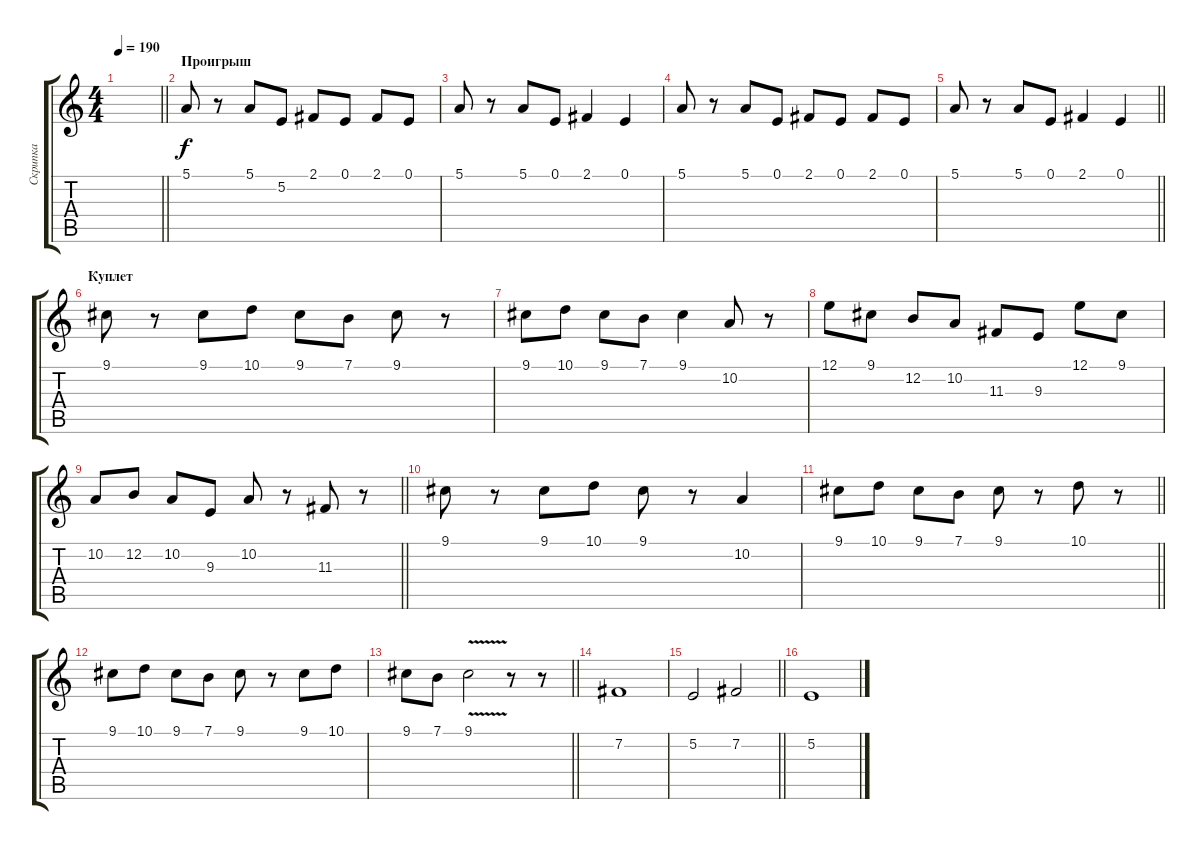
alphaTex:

\track ("Скрипка" "Скрипка") {instrument violin}
\staff {score tabs}
\tuning (E4 B3 G3 D3 A2 E2) {hide}
\ts (4 4)
\tempo 190
\clef g2
\barLineRight lightlight
\ks c
|
\section ("" "Проигрыш")
5.1.8 r.8 5.1.8 5.2.8 2.1.8 0.1.8 2.1.8 0.1.8 |
5.1.8 r.8 5.1.8 0.1.8 2.1.4 0.1.4 |
5.1.8 r.8 5.1.8 0.1.8 2.1.8 0.1.8 2.1.8 0.1.8 |
\barLineRight lightlight
5.1.8 r.8 5.1.8 0.1.8 2.1.4 0.1.4 |
\section ("" "Куплет")
9.1.8 r.8 9.1.8 10.1.8 9.1.8 7.1.8 9.1.8 r.8 |
9.1.8 10.1.8 9.1.8 7.1.8 9.1.4 10.2.8 r.8 |
12.1.8 9.1.8 12.2.8 10.2.8 11.3.8 9.3.8 12.1.8 9.1.8 |
\barLineRight lightlight
10.2.8 12.2.8 10.2.8 9.3.8 10.2.8 r.8 11.3.8 r.8 |
9.1.8 r.8 9.1.8 10.1.8 9.1.8 r.8 10.2.4 |
\barLineRight lightlight
9.1.8 10.1.8 9.1.8 7.1.8 9.1.8 r.8 10.1.8 r.8 |
9.1.8 10.1.8 9.1.8 7.1.8 9.1.8 r.8 9.1.8 10.1.8 |
\barLineRight lightlight
9.1.8 7.1.8 9.1{v}.2 r.8 r.8 |
\section ("" " ")
7.2.1 |
\barLineRight lightlight
5.2.2 7.2.2 |
5.2.1
